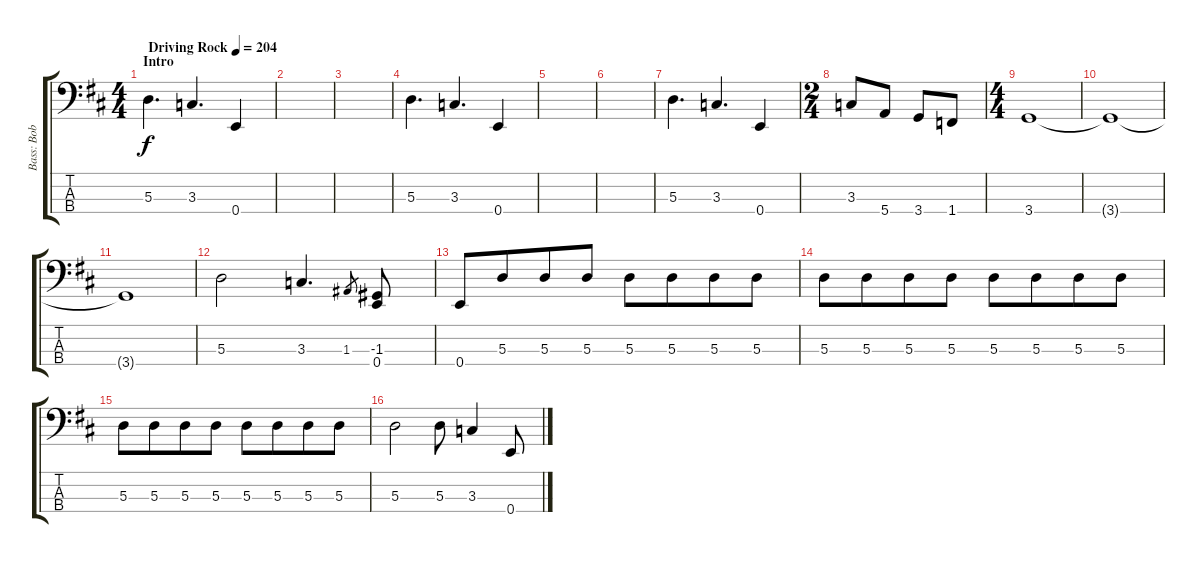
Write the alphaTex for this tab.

\track ("Bass: Bob" "Bass: Bob") {instrument electricbassfinger}
\staff {score tabs}
\tuning (G2 D2 A1 E1) {hide}
\ts (4 4)
\section ("" "Intro")
\tempo (204 "Driving Rock")
\clef f4
\ks d
5.3.4{d dy f instrument electricbassfinger} 3.3.4{d} 0.4.4 |
|
|
5.3.4{d} 3.3.4{d} 0.4.4 |
|
|
5.3.4{d} 3.3.4{d} 0.4.4 |
\ts (2 4)
3.3.8 5.4.8 3.4.8 1.4.8 |
\ts (4 4)
3.4.1 |
3.4{t}.1 |
3.4{t}.1 |
5.3.2 3.3.4{d} 1.3.8{gr} (-1.3 0.4).8 |
0.4.8 5.3.8{beam merge} 5.3.8 5.3.8{beam split} 5.3.8 5.3.8{beam merge} 5.3.8 5.3.8 |
5.3.8 5.3.8{beam merge} 5.3.8 5.3.8{beam split} 5.3.8 5.3.8{beam merge} 5.3.8 5.3.8 |
5.3.8 5.3.8{beam merge} 5.3.8 5.3.8{beam split} 5.3.8 5.3.8{beam merge} 5.3.8 5.3.8 |
5.3.2 5.3.8 3.3.4 0.4.8
